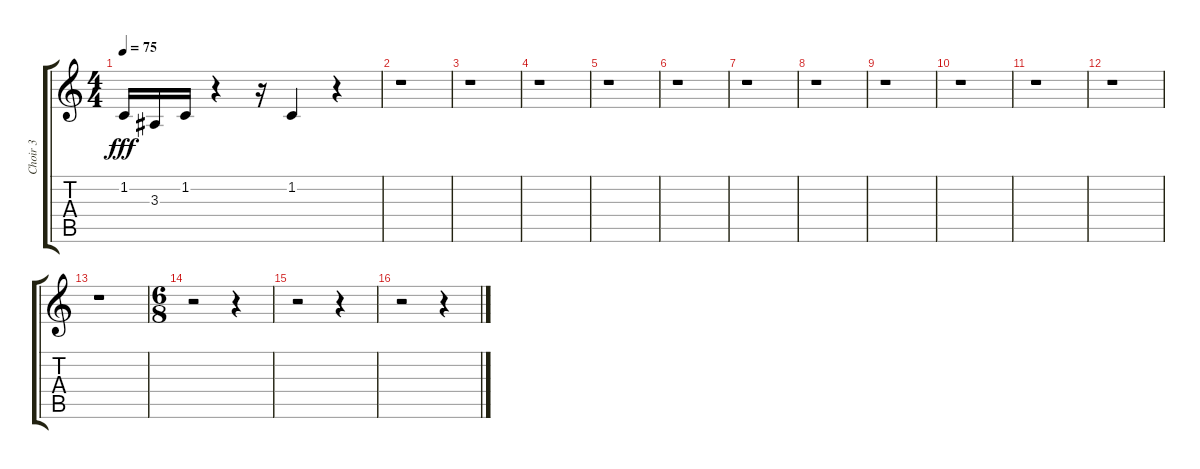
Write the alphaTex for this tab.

\track ("Choir 3" "Choir 3") {instrument choiraahs}
\staff {score tabs}
\tuning (E4 B3 G3 D3 A2 E2) {hide}
\ts (4 4)
\tempo 75
\clef g2
\ks c
1.2.16{dy fff} 3.3.16 1.2.16 r.4 r.16 1.2.4 r.4 |
r.1 |
r.1 |
r.1 |
r.1 |
r.1 |
r.1 |
r.1 |
r.1 |
r.1 |
r.1 |
r.1 |
r.1 |
\ts (6 8)
r.2 r.4 |
r.2 r.4 |
r.2 r.4
